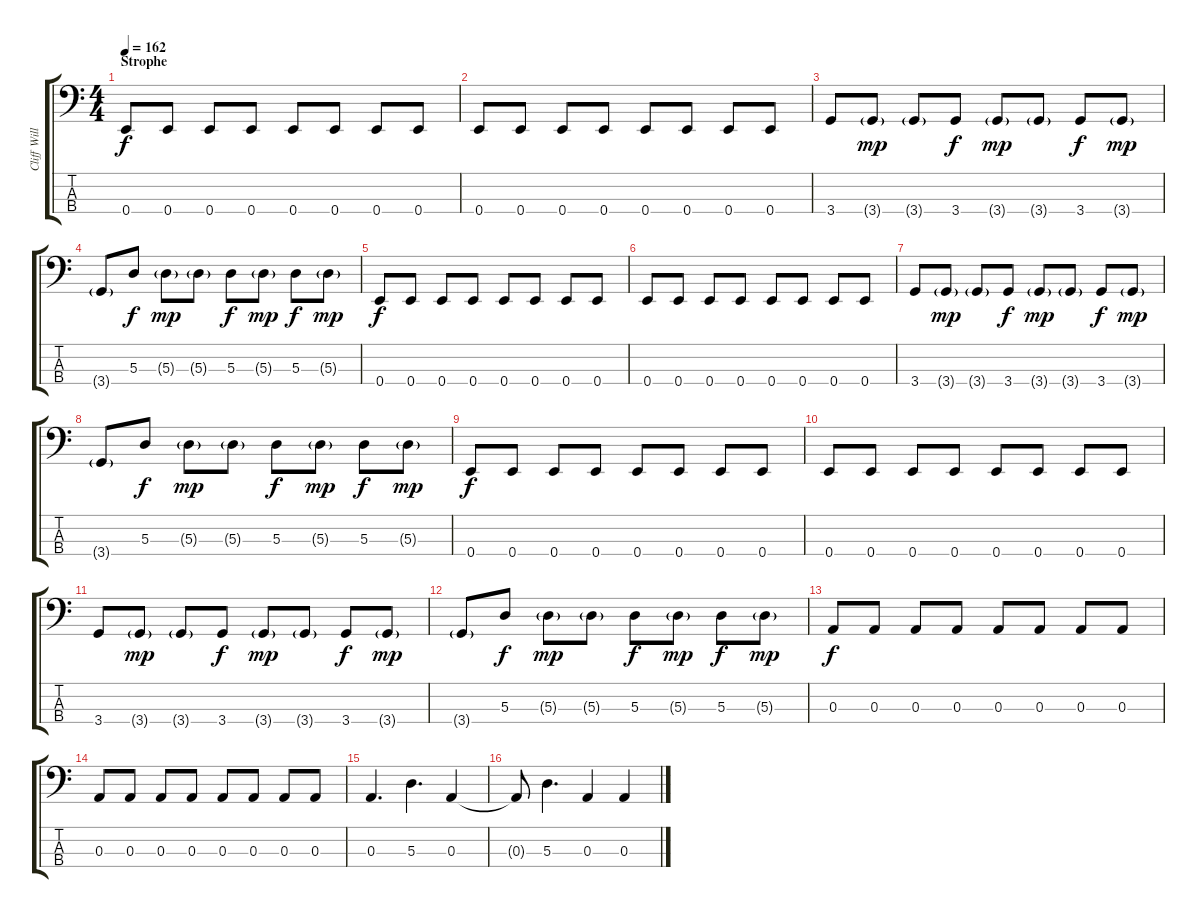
\track ("Cliff Williams" "Cliff Will") {instrument electricbassfinger}
\staff {score tabs}
\tuning (G2 D2 A1 E1) {hide}
\ts (4 4)
\section ("" "Strophe")
\tempo 162
\clef f4
\ks c
0.4.8{dy f} 0.4.8 0.4.8 0.4.8 0.4.8 0.4.8 0.4.8 0.4.8 |
0.4.8 0.4.8 0.4.8 0.4.8 0.4.8 0.4.8 0.4.8 0.4.8 |
3.4.8 3.4{g}.8{dy mp} 3.4{g}.8 3.4.8{dy f} 3.4{g}.8{dy mp} 3.4{g}.8 3.4.8{dy f} 3.4{g}.8{dy mp} |
3.4{g}.8 5.3.8{dy f} 5.3{g}.8{dy mp} 5.3{g}.8 5.3.8{dy f} 5.3{g}.8{dy mp} 5.3.8{dy f} 5.3{g}.8{dy mp} |
0.4.8{dy f} 0.4.8 0.4.8 0.4.8 0.4.8 0.4.8 0.4.8 0.4.8 |
0.4.8 0.4.8 0.4.8 0.4.8 0.4.8 0.4.8 0.4.8 0.4.8 |
3.4.8 3.4{g}.8{dy mp} 3.4{g}.8 3.4.8{dy f} 3.4{g}.8{dy mp} 3.4{g}.8 3.4.8{dy f} 3.4{g}.8{dy mp} |
3.4{g}.8 5.3.8{dy f} 5.3{g}.8{dy mp} 5.3{g}.8 5.3.8{dy f} 5.3{g}.8{dy mp} 5.3.8{dy f} 5.3{g}.8{dy mp} |
0.4.8{dy f} 0.4.8 0.4.8 0.4.8 0.4.8 0.4.8 0.4.8 0.4.8 |
0.4.8 0.4.8 0.4.8 0.4.8 0.4.8 0.4.8 0.4.8 0.4.8 |
3.4.8 3.4{g}.8{dy mp} 3.4{g}.8 3.4.8{dy f} 3.4{g}.8{dy mp} 3.4{g}.8 3.4.8{dy f} 3.4{g}.8{dy mp} |
3.4{g}.8 5.3.8{dy f} 5.3{g}.8{dy mp} 5.3{g}.8 5.3.8{dy f} 5.3{g}.8{dy mp} 5.3.8{dy f} 5.3{g}.8{dy mp} |
0.3.8{dy f} 0.3.8 0.3.8 0.3.8 0.3.8 0.3.8 0.3.8 0.3.8 |
0.3.8 0.3.8 0.3.8 0.3.8 0.3.8 0.3.8 0.3.8 0.3.8 |
0.3.4{d} 5.3.4{d} 0.3.4 |
0.3{t}.8 5.3.4{d} 0.3.4 0.3.4
